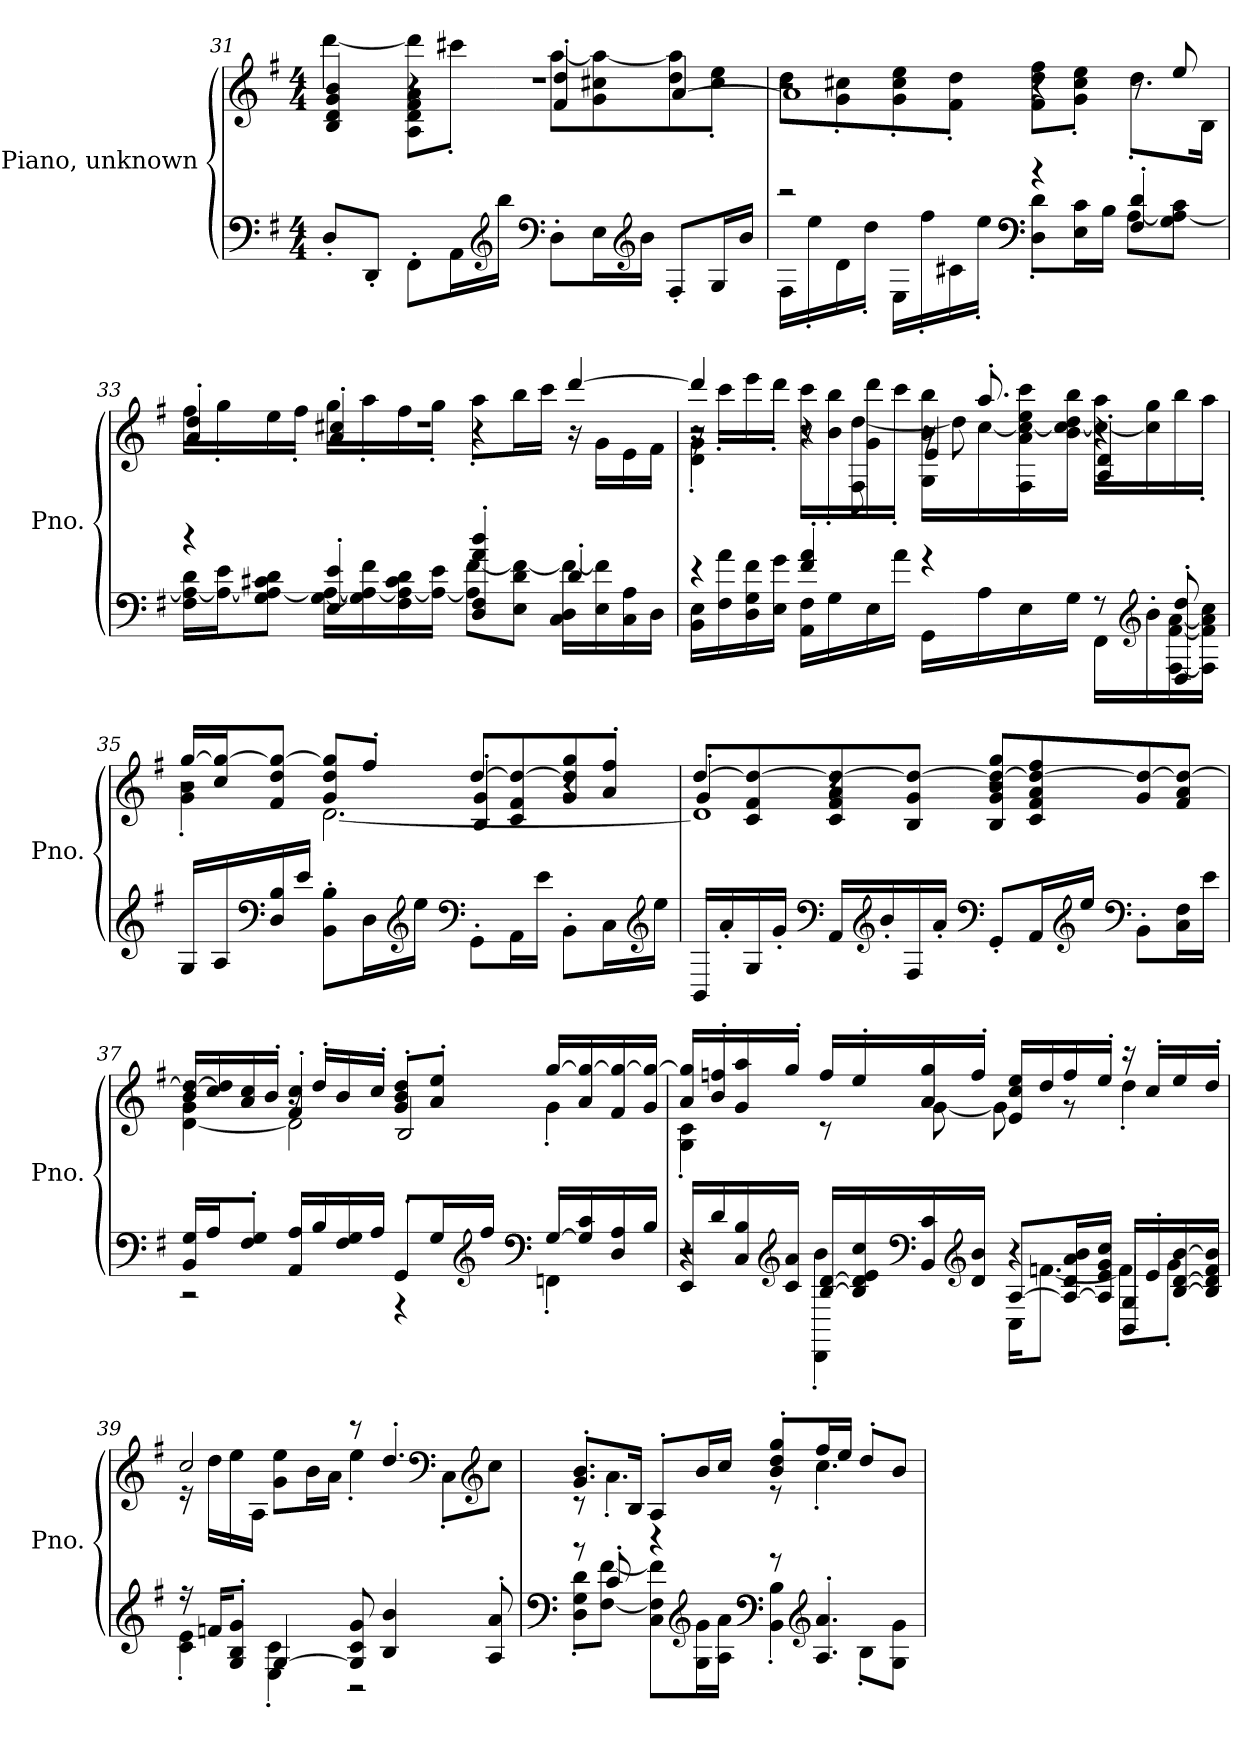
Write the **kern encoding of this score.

**kern	**kern
*part1	*part1
*staff2	*staff1
*I"Piano, unknown	*
*I'Pno.	*
*clefF4	*clefG2
*k[f#]	*k[f#]
*M4/4	*M4/4
=31	=31
*	*^
*	*	*^
8D'/L	1r	[4ddd\	4B/ 4d/ 4g/ 4b/
8DD'/J	.	.	.
8FF#'\L	.	8A\ 8d\ 8f#\ 8a\ 8ddd\]L	4r
16AA\L	.	8ccc#X'\J	.
*clefG2	*	*	*
16bb\JJ	.	.	.
*clefF4	*	*	*
8D'\L	.	[8aa\L	4f#/' 4dd/'
16E\L	.	8g\ 8cc#X\ 8aa\_	.
*clefG2	*	*	*
16b\JJ	.	.	.
8F#'/L	.	8dd\ 8aa\]	[4a/
16G/L	.	8cc#\' 8ee\'J	.
16b/JJ	.	.	.
!!LO:PB:g=z	!!	!!
=32	=32	=32	=32
*^	*	*	*
2r	16F#\LL	2r	8dd\L	1a]
.	16ee'\	.	.	.
.	16d\	.	8g\' 8cc#X\'	.
.	16dd'\JJ	.	.	.
.	16E\LL	.	8g\' 8cc#\' 8ee\'	.
.	16ff#'\	.	.	.
.	16c#X\	.	8f#\' 8dd\'J	.
.	16ee'\JJ	.	.	.
*clefF4	*	*	*	*
4r	8D\' 8d\'L	4r	8f#\ 8dd\ 8ff#\L	.
.	16E\ 16c#\L	.	8g\' 8cc#\' 8ee\'J	.
.	16B\JJ	.	.	.
4F#/' 4d/'	[8A\L	8r	8.dd'\L	.
.	8G\ 8A\_ 8c#\J	8ee/	.	.
.	.	.	16B\Jk	.
=33	=33	=33	=33	=33
4r	16F#\ 16A\_ 16d\LL	1r	16ff#\LL	4a/' 4dd/'
.	16A\_ 16e\J	.	16gg'\	.
.	8G\ 8A\_ 8c#X\ 8d\J	.	16ee\	.
.	.	.	16ff#'\JJ	.
4E/' 4e/'	[16G\ 16A\_LL	.	16gg\LL	4a/' 4cc#X/'
.	16G\] 16A\_ 16f#\	.	16aa'\	.
.	16F#\ 16A\_ 16c#\ 16d\	.	16ff#\	.
.	16A\_ 16e\JJ	.	16gg'\JJ	.
4D/' 4F#/' 4a/' 4dd/'	8A\] [8f#\L	.	8aa'\L	4r
.	8E\ 8d\ 8f#\_J	.	16bb\L	.
.	.	.	16ccc\JJ	.
4d'/	16C\ 16D\ 16f#\_LL	.	16r	[4ddd/
.	16E\ 16f#\]	.	16g\LL	.
.	16C\ 16A\	.	16e\	.
.	16D\JJ	.	16f#\JJ	.
!!LO:LB:g=z
=34	=34	=34	=34	=34
*	*	*	*	*^
4r	16BB\ 16E\LL	2r	16r	4ddd/]	4d\' 4g\'
.	16F#\ 16a\	.	16ccc'\LL	.	.
.	16D\ 16G\ 16f#\	.	16eee\	.	.
.	16E\ 16g\JJ	.	16ddd'\JJ	.	.
4f#/' 4a/'	16AA\ 16F#\LL	.	16ccc\LL	4r	8r
.	16G\	.	16b\' 16bb\'	.	.
.	16E\	.	16g\ 16ddd\	.	8F#\ [8dd\
.	16a\JJ	.	16ccc'\JJ	.	.
4r	16GG\LL	16r	16G\ 16b\ 16bb\LL	4e/	8dd\]
.	16A\	8.aa'/	[16cc\	.	.
.	16E\	.	16F#\ 16a\ 16cc\_ 16ee\ 16ccc\	.	8r
.	16G\JJ	.	16b\ 16cc\_ 16dd\ 16bb\JJ	.	.
8r	16FF#\LL	4r	16cc\_ 16aa\LL	4A/' 4d/'	4r
*clefG2	*	*	*	*	*
.	16b'\	.	16cc\] 16gg\	.	.
8D/' 8dd/'	[16F#\ [16f#\ [16a\	.	16bb\	.	.
.	16F#\] 16f#\] 16a\] 16cc\JJ	.	16aa'\JJ	.	.
*v	*v	*	*	*	*
*	*	*	*v	*v
!!LO:LB:g=z
=35	=35	=35	=35
16G/LL	[16gg/LL	4g\' 4b\'	2r
16A/	16cc/ 16gg/_J	.	.
*clefF4	*	*	*
16D/ 16B/	8f#/ 8dd/ 8gg/_J	.	.
16e/JJ	.	.	.
8BB\' 8B\'L	8g/ 8dd/ 8gg/]L	[2.d\	.
16D\L	8ff#'/J	.	.
*clefG2	*	*	*
16ee\JJ	.	.	.
*clefF4	*	*	*
8GG'\L	[8dd/L	.	4B/' 4g/'
16AA\L	8c/ 8f#/ 8dd/_	.	.
16e\JJ	.	.	.
8BB'\L	8g/ 8dd/] 8gg/	.	4r
16C\L	8a/' 8ff#/'J	.	.
*clefG2	*	*	*
16ee\JJ	.	.	.
=36	=36	=36	=36
16BB/LL	[8dd/L	1d]	4g'/
16a'/	.	.	.
16G/	8c/ 8f#/ 8dd/_	.	.
16g'/JJ	.	.	.
*clefF4	*	*	*
16AA/LL	8c/ 8f#/ 8a/ 8dd/_	.	4r
*clefG2	*	*	*
16b'/	.	.	.
16F#/	8B/ 8g/ 8dd/_J	.	.
16a'/JJ	.	.	.
*clefF4	*	*	*
8GG'/L	8B/ 8g/ 8b/ 8dd/_ 8gg/L	.	2r
16AA/L	8c/ 8f#/ 8a/ 8dd/_ 8ff#/	.	.
*clefG2	*	*	*
16ee/JJ	.	.	.
*clefF4	*	*	*
8BB'\L	8g/ 8dd/_	.	.
16C\ 16F#\L	8f#/ 8a/ 8dd/_J	.	.
16e\JJ	.	.	.
!!LO:LB:g=z	!!	!!
=37	=37	=37	=37
*^	*	*	*
16BB/ 16G/LL	2r	16b/ 16dd/_LL	[4d\ 4g\	4r
16A/J	.	16cc/ 16dd/]	.	.
8F#/' 8G/'J	.	16a/ 16cc/	.	.
.	.	16b'/JJ	.	.
16AA/ 16A/LL	.	16r	2d\]	4f#/' 4cc/'
16B/	.	16dd'/LL	.	.
16F#/ 16G/	.	16b/	.	.
16A/JJ	.	16cc'/JJ	.	.
8GG'/L	4r	8g/' 8b/' 8dd/'L	.	2B/
16G/L	.	8a/' 8ee/'J	.	.
*clefG2	*	*	*	*
16ff#/JJ	.	.	.	.
*clefF4	*	*	*	*
[16G/LL	4FFn'\	[16gg/LL	4g'\	.
16G/] 16c/	.	16a/ 16gg/_	.	.
16D/ 16A/	.	16f#/ 16gg/_	.	.
16B/JJ	.	16g/ 16gg/_JJ	.	.
*	*	*	*v	*v
!!LO:LB:g=z
=38	=38	=38	=38
*	*^	*	*
16EE/LL	4r	2r	16a/ 16gg/]LL	4G\' 4c\'
16d/	.	.	16b/' 16ffn/'	.
16C/ 16B/	.	.	16g/ 16aa/	.
*clefG2	*	*	*	*
16c/ 16a/JJ	.	.	16gg'/JJ	.
[16B/ [16d/LL	4DD\' 4b\'	.	16ff/LL	8r
16B/] 16d/] 16e/ 16cc/	.	.	16ee'/	.
*clefF4	*	*	*	*
16BB/ 16c/	.	.	16a/ 16gg/	[8g\
*clefG2	*	*	*	*
16d/ 16b/JJ	.	.	16ff'/JJ	.
[8A/L	16C\KL	4r	16e/ 16cc/ 16ee/LL	8g\]
.	[8.fn\J	.	16dd/	.
16A/_ 16d/ 16a/ 16b/L	.	.	16ff/	8r
16A/] 16e/ 16g/ 16cc/JJ	.	.	16ee'/JJ	.
16BB/LL	8f\L]	4G/	16r	4dd'\
16e'/	.	.	16cc'/LL	.
[16B/ [16d/ [16b/	8g'\J	.	16ee/	.
16B/] 16d/] 16f/ 16b/]JJ	.	.	16dd'/JJ	.
*	*v	*v	*	*
!!LO:LB:g=z	!!
=39	=39	=39	=39
16r	4c\' 4e\'	2cc/	16r
16fn/KL	.	.	16dd\LL
8G/' 8B/' 8g/'J	.	.	16ee\
.	.	.	16A\JJ
[4G/	4E\' 4c\'	.	8g\ 8ee\L
.	.	.	16b\L
.	.	.	16a\JJ
8G/] 8c/ 8g/	2r	8r	4ee'\
4B/ 4b/	.	4.dd'/	.
*	*	*clefF4	*
.	.	.	8C'\L
*	*	*clefG2	*
8A/' 8a/'	.	.	8cc\J
=40	=40	=40	=40
*clefF4	*	*	*
8r	8D\' 8G\' 8d\'L	8.g/' 8.b/'L	8r
8c'/	[8F#\ [8f#\J	.	4.a'\
.	.	16B/Jk	.
4r	8C\ 8F#\] 8f#\]L	8A'/L	.
*clefG2	*	*	*
.	16G\ 16g\L	16b/L	.
.	16A\ 16a\JJ	16cc/JJ	.
*clefF4	*	*	*
8r	4BB\' 4B\'	8b/' 8dd/' 8gg/'L	8r
*clefG2	*	*	*
4.A/' 4.a/'	.	16ff#/L	4.cc'\
.	.	16ee/JJ	.
.	8B'\L	8dd'/L	.
.	8G\ 8g\J	8b/J	.
*v	*v	*	*
*	*v	*v
=	=
*-	*-
